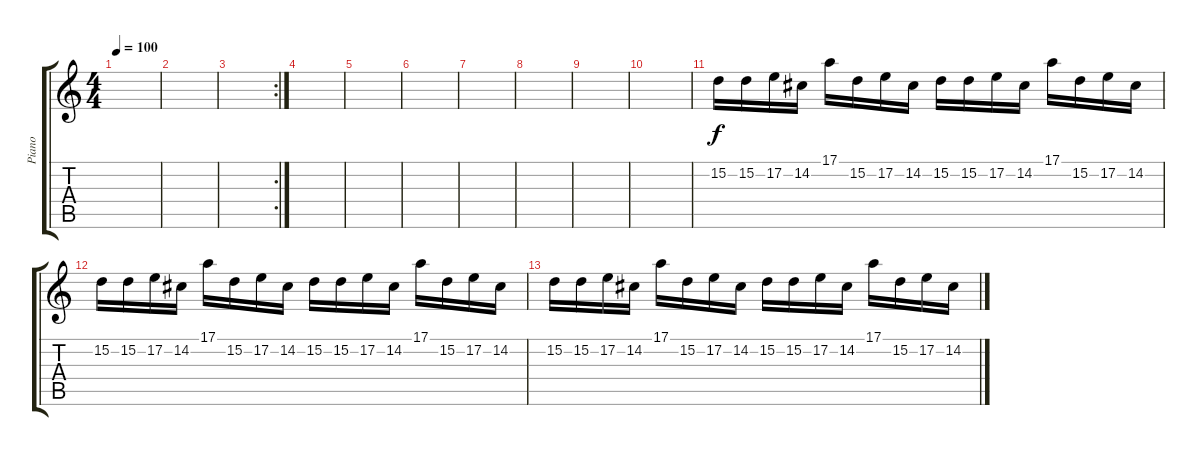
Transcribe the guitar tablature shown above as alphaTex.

\track ("Piano" "Piano") {instrument acousticgrandpiano}
\staff {score tabs}
\tuning (E4 B3 G3 D3 A2 E2) {hide}
\ts (4 4)
\tempo 100
\clef g2
\ks c
|
|
\rc 2
|
|
|
|
|
|
|
|
15.2.16 15.2.16 17.2.16 14.2.16 17.1.16 15.2.16 17.2.16 14.2.16 15.2.16 15.2.16 17.2.16 14.2.16 17.1.16 15.2.16 17.2.16 14.2.16 |
15.2.16 15.2.16 17.2.16 14.2.16 17.1.16 15.2.16 17.2.16 14.2.16 15.2.16 15.2.16 17.2.16 14.2.16 17.1.16 15.2.16 17.2.16 14.2.16 |
15.2.16 15.2.16 17.2.16 14.2.16 17.1.16 15.2.16 17.2.16 14.2.16 15.2.16 15.2.16 17.2.16 14.2.16 17.1.16 15.2.16 17.2.16 14.2.16
